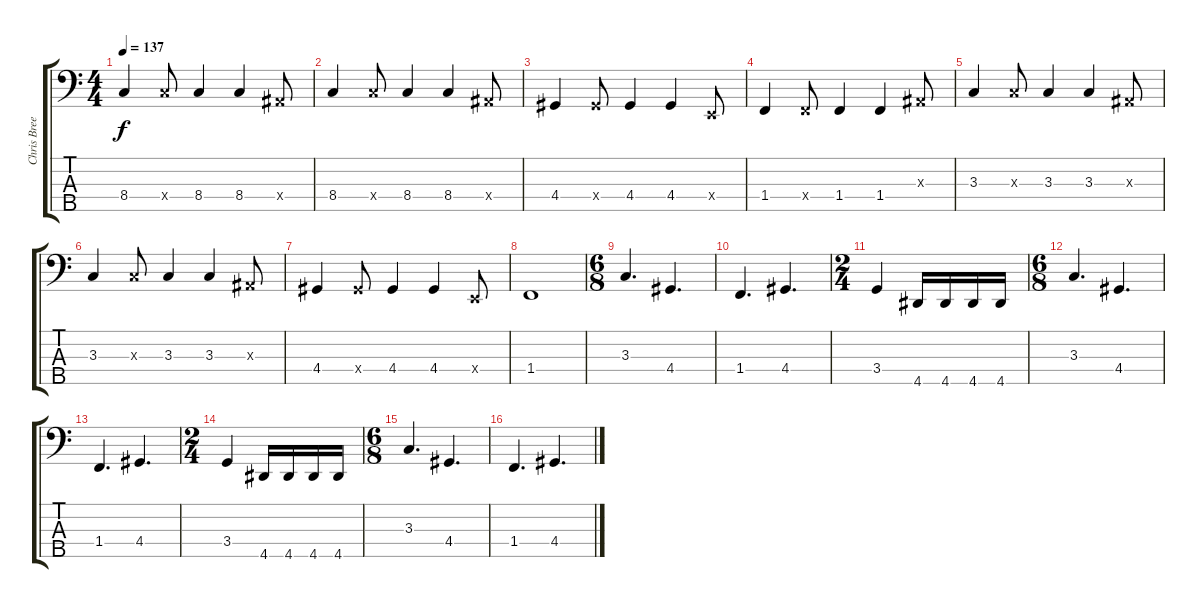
\track ("Chris Breeze" "Chris Bree") {instrument electricbassfinger}
\staff {score tabs}
\tuning (G2 D2 A1 E1 B0) {hide}
\ts (4 4)
\tempo 137
\clef f4
\ks c
8.4.4{dy f} 8.4{x}.8 8.4.4 8.4.4 6.4{x}.8 |
8.4.4 8.4{x}.8 8.4.4 8.4.4 6.4{x}.8 |
4.4.4 4.4{x}.8 4.4.4 4.4.4 0.4{x}.8 |
1.4.4 1.4{x}.8 1.4.4 1.4.4 1.3{x}.8 |
3.3.4 3.3{x}.8 3.3.4 3.3.4 1.3{x}.8 |
3.3.4 3.3{x}.8 3.3.4 3.3.4 1.3{x}.8 |
4.4.4 4.4{x}.8 4.4.4 4.4.4 0.4{x}.8 |
1.4.1 |
\ts (6 8)
3.3.4{d} 4.4.4{d} |
1.4.4{d} 4.4.4{d} |
\ts (2 4)
3.4.4 4.5.16 4.5.16 4.5.16 4.5.16 |
\ts (6 8)
3.3.4{d} 4.4.4{d} |
1.4.4{d} 4.4.4{d} |
\ts (2 4)
3.4.4 4.5.16 4.5.16 4.5.16 4.5.16 |
\ts (6 8)
3.3.4{d} 4.4.4{d} |
1.4.4{d} 4.4.4{d}
